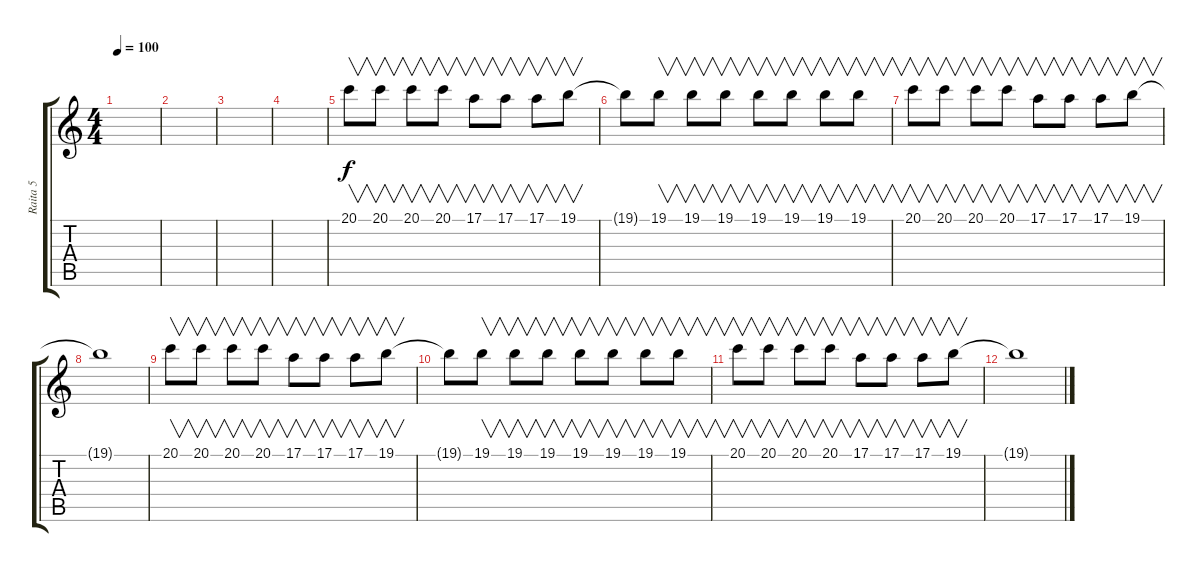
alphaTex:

\track ("Raita 5" "Raita 5") {instrument fx7echoes}
\staff {score tabs}
\tuning (E4 B3 G3 D3 A2 E2) {hide}
\ts (4 4)
\tempo 100
\clef g2
\ks c
|
|
|
|
20.1.8{v} 20.1.8{v} 20.1.8{v} 20.1.8{v} 17.1.8{v} 17.1.8{v} 17.1.8{v} 19.1.8{v} |
19.1{t}.8 19.1.8{v} 19.1.8{v} 19.1.8{v} 19.1.8{v} 19.1.8{v} 19.1.8{v} 19.1.8{v} |
20.1.8{v} 20.1.8{v} 20.1.8{v} 20.1.8{v} 17.1.8{v} 17.1.8{v} 17.1.8{v} 19.1.8{v} |
19.1{t}.1 |
20.1.8{v} 20.1.8{v} 20.1.8{v} 20.1.8{v} 17.1.8{v} 17.1.8{v} 17.1.8{v} 19.1.8{v} |
19.1{t}.8 19.1.8{v} 19.1.8{v} 19.1.8{v} 19.1.8{v} 19.1.8{v} 19.1.8{v} 19.1.8{v} |
20.1.8{v} 20.1.8{v} 20.1.8{v} 20.1.8{v} 17.1.8{v} 17.1.8{v} 17.1.8{v} 19.1.8{v} |
19.1{t}.1
